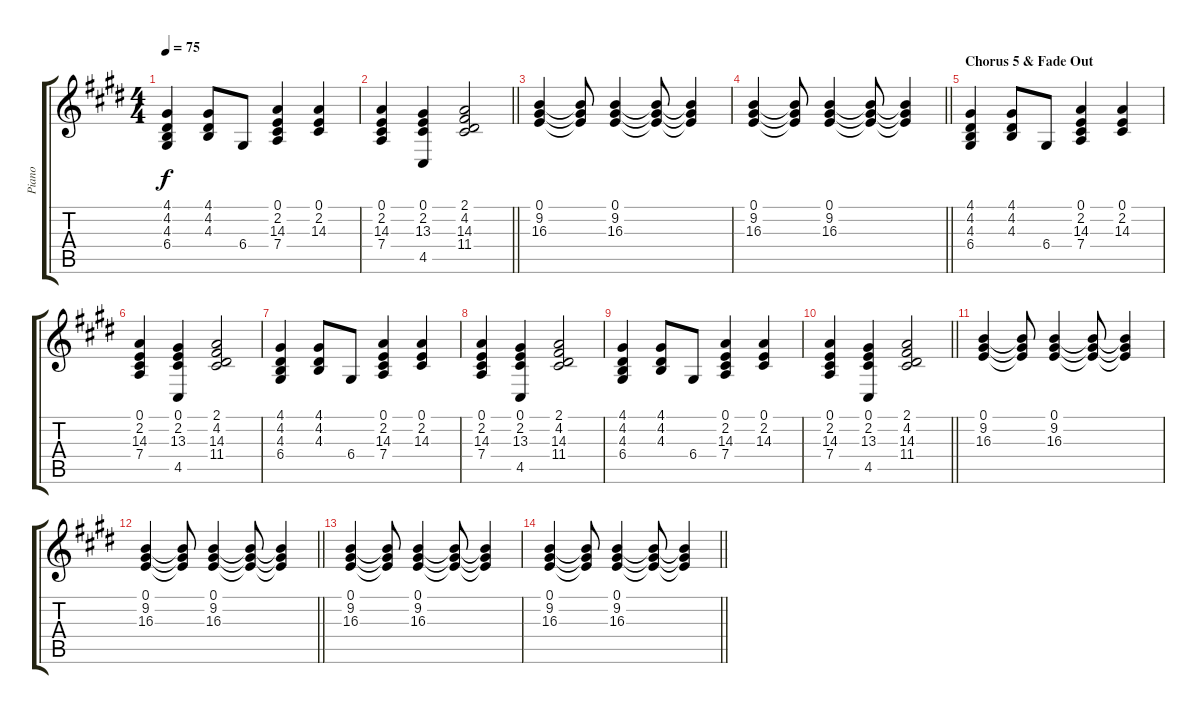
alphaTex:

\track ("Piano" "Piano") {instrument electricgrandpiano}
\staff {score tabs}
\tuning (E4 B3 G3 D3 A2 E2) {hide}
\ts (4 4)
\tempo 75
\clef g2
\ks e
(4.1 4.2 4.3 6.4).4{dy f} (4.1 4.2 4.3).8 6.4.8 (0.1 2.2 14.3 7.4).4 (0.1 2.2 14.3).4 |
\barLineRight lightlight
(0.1 2.2 14.3 7.4).4 (0.1 2.2 13.3 4.5).4 (2.1 4.2 14.3 11.4).2 |
(0.1 9.2 16.3).4 (0.1{t} 9.2{t} 16.3{t}).8 (0.1 9.2 16.3).4 (0.1{t} 9.2{t} 16.3{t}).8 (0.1{t} 9.2{t} 16.3{t}).4 |
\barLineRight lightlight
(0.1 9.2 16.3).4 (0.1{t} 9.2{t} 16.3{t}).8 (0.1 9.2 16.3).4 (0.1{t} 9.2{t} 16.3{t}).8 (0.1{t} 9.2{t} 16.3{t}).4 |
\section ("" "Chorus 5 & Fade Out")
(4.1 4.2 4.3 6.4).4 (4.1 4.2 4.3).8 6.4.8 (0.1 2.2 14.3 7.4).4 (0.1 2.2 14.3).4 |
(0.1 2.2 14.3 7.4).4 (0.1 2.2 13.3 4.5).4 (2.1 4.2 14.3 11.4).2 |
(4.1 4.2 4.3 6.4).4 (4.1 4.2 4.3).8 6.4.8 (0.1 2.2 14.3 7.4).4 (0.1 2.2 14.3).4 |
(0.1 2.2 14.3 7.4).4 (0.1 2.2 13.3 4.5).4 (2.1 4.2 14.3 11.4).2 |
(4.1 4.2 4.3 6.4).4 (4.1 4.2 4.3).8 6.4.8 (0.1 2.2 14.3 7.4).4 (0.1 2.2 14.3).4 |
\barLineRight lightlight
(0.1 2.2 14.3 7.4).4 (0.1 2.2 13.3 4.5).4 (2.1 4.2 14.3 11.4).2 |
(0.1 9.2 16.3).4 (0.1{t} 9.2{t} 16.3{t}).8 (0.1 9.2 16.3).4 (0.1{t} 9.2{t} 16.3{t}).8 (0.1{t} 9.2{t} 16.3{t}).4 |
\barLineRight lightlight
(0.1 9.2 16.3).4 (0.1{t} 9.2{t} 16.3{t}).8 (0.1 9.2 16.3).4 (0.1{t} 9.2{t} 16.3{t}).8 (0.1{t} 9.2{t} 16.3{t}).4 |
(0.1 9.2 16.3).4 (0.1{t} 9.2{t} 16.3{t}).8 (0.1 9.2 16.3).4 (0.1{t} 9.2{t} 16.3{t}).8 (0.1{t} 9.2{t} 16.3{t}).4 |
\barLineRight lightlight
(0.1 9.2 16.3).4 (0.1{t} 9.2{t} 16.3{t}).8 (0.1 9.2 16.3).4 (0.1{t} 9.2{t} 16.3{t}).8 (0.1{t} 9.2{t} 16.3{t}).4
